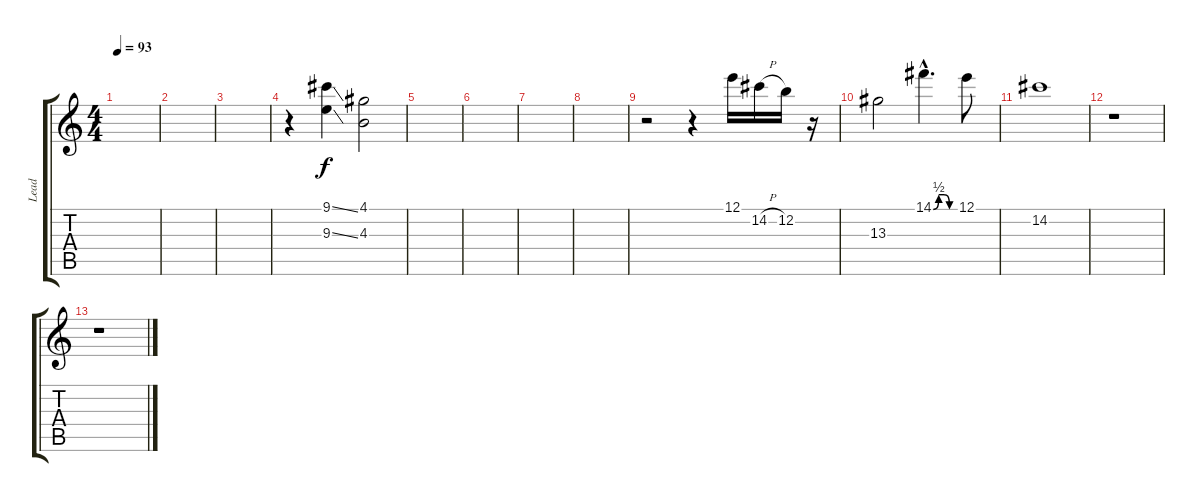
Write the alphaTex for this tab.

\track ("Lead" "Lead") {instrument overdrivenguitar}
\staff {score tabs}
\tuning (E4 B3 G3 D3 A2 E2) {hide}
\ts (4 4)
\tempo 93
\clef g2
\ks c
|
|
|
r.4 (9.1{ss} 9.3{ss}).4 (4.1 4.3).2 |
|
|
|
|
r.2 r.4 12.1.16 14.2{h}.16 12.2.16 r.16 |
13.3.2 14.1{be (custom 0 0 15 2 30 2 45 0 60 0) hac}.4{d} 12.1.8 |
14.2.1 |
r.1 |
r.1
